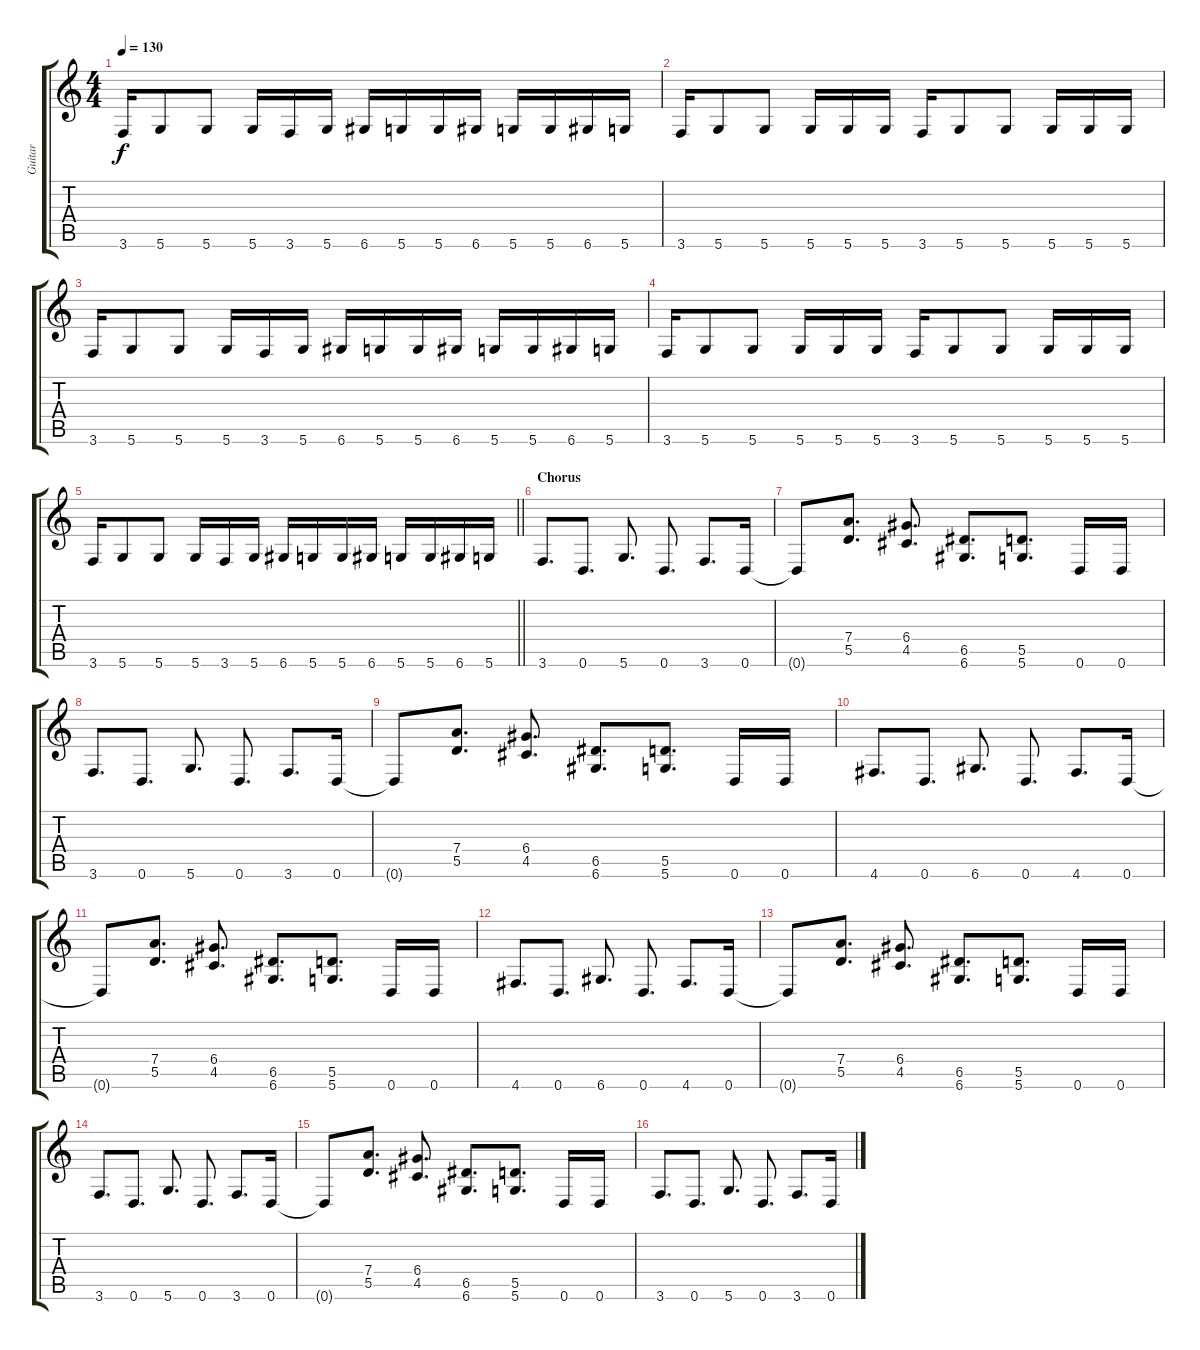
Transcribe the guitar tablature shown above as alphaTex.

\track ("Guitar" "Guitar") {instrument distortionguitar}
\staff {score tabs}
\tuning (E4 B3 G3 D3 A2 D2) {hide}
\ts (4 4)
\tempo 130
\clef g2
\ks c
3.6.16{dy f} 5.6.8 5.6.8 5.6.16 3.6.16 5.6.16 6.6.16 5.6.16 5.6.16 6.6.16 5.6.16 5.6.16 6.6.16 5.6.16 |
3.6.16 5.6.8 5.6.8 5.6.16 5.6.16 5.6.16 3.6.16 5.6.8 5.6.8 5.6.16 5.6.16 5.6.16 |
3.6.16 5.6.8 5.6.8 5.6.16 3.6.16 5.6.16 6.6.16 5.6.16 5.6.16 6.6.16 5.6.16 5.6.16 6.6.16 5.6.16 |
3.6.16 5.6.8 5.6.8 5.6.16 5.6.16 5.6.16 3.6.16 5.6.8 5.6.8 5.6.16 5.6.16 5.6.16 |
\barLineRight lightlight
3.6.16 5.6.8 5.6.8 5.6.16 3.6.16 5.6.16 6.6.16 5.6.16 5.6.16 6.6.16 5.6.16 5.6.16 6.6.16 5.6.16 |
\section ("" "Chorus")
3.6.8{d} 0.6.8{d} 5.6.8{d} 0.6.8{d} 3.6.8{d} 0.6.16 |
0.6{t}.8 (7.4 5.5).8{d} (6.4 4.5).8{d} (6.5 6.6).8{d} (5.5 5.6).8{d} 0.6.16 0.6.16 |
3.6.8{d} 0.6.8{d} 5.6.8{d} 0.6.8{d} 3.6.8{d} 0.6.16 |
0.6{t}.8 (7.4 5.5).8{d} (6.4 4.5).8{d} (6.5 6.6).8{d} (5.5 5.6).8{d} 0.6.16 0.6.16 |
4.6.8{d} 0.6.8{d} 6.6.8{d} 0.6.8{d} 4.6.8{d} 0.6.16 |
0.6{t}.8 (7.4 5.5).8{d} (6.4 4.5).8{d} (6.5 6.6).8{d} (5.5 5.6).8{d} 0.6.16 0.6.16 |
4.6.8{d} 0.6.8{d} 6.6.8{d} 0.6.8{d} 4.6.8{d} 0.6.16 |
0.6{t}.8 (7.4 5.5).8{d} (6.4 4.5).8{d} (6.5 6.6).8{d} (5.5 5.6).8{d} 0.6.16 0.6.16 |
3.6.8{d} 0.6.8{d} 5.6.8{d} 0.6.8{d} 3.6.8{d} 0.6.16 |
0.6{t}.8 (7.4 5.5).8{d} (6.4 4.5).8{d} (6.5 6.6).8{d} (5.5 5.6).8{d} 0.6.16 0.6.16 |
3.6.8{d} 0.6.8{d} 5.6.8{d} 0.6.8{d} 3.6.8{d} 0.6.16
